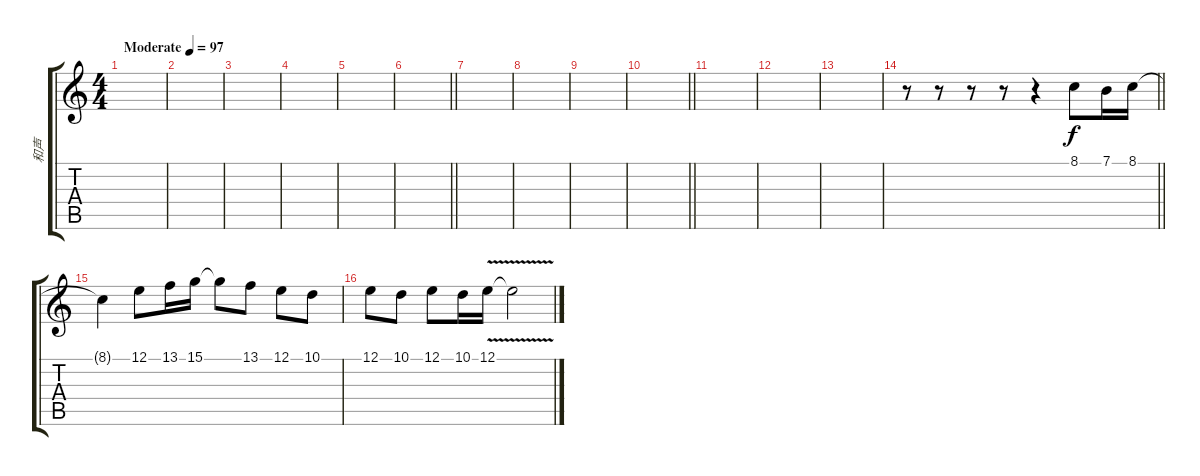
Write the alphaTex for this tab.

\track ("和声" "和声") {instrument reedorgan}
\staff {score tabs}
\tuning (E4 B3 G3 D3 A2 E2) {hide}
\ts (4 4)
\tempo (97 "Moderate")
\clef g2
\ks c
|
|
|
|
|
\barLineRight lightlight
|
\section ("" "")
|
|
|
\barLineRight lightlight
|
\section ("" "")
|
|
|
\barLineRight lightlight
r.8 r.8 r.8 r.8 r.4 8.1.8 7.1.16 8.1.16 |
\section ("" "")
8.1{t}.4 12.1.8 13.1.16 15.1.16 15.1{t}.8 13.1.8 12.1.8 10.1.8 |
12.1.8 10.1.8 12.1.8 10.1.16 12.1{v}.16 12.1{t}.2
